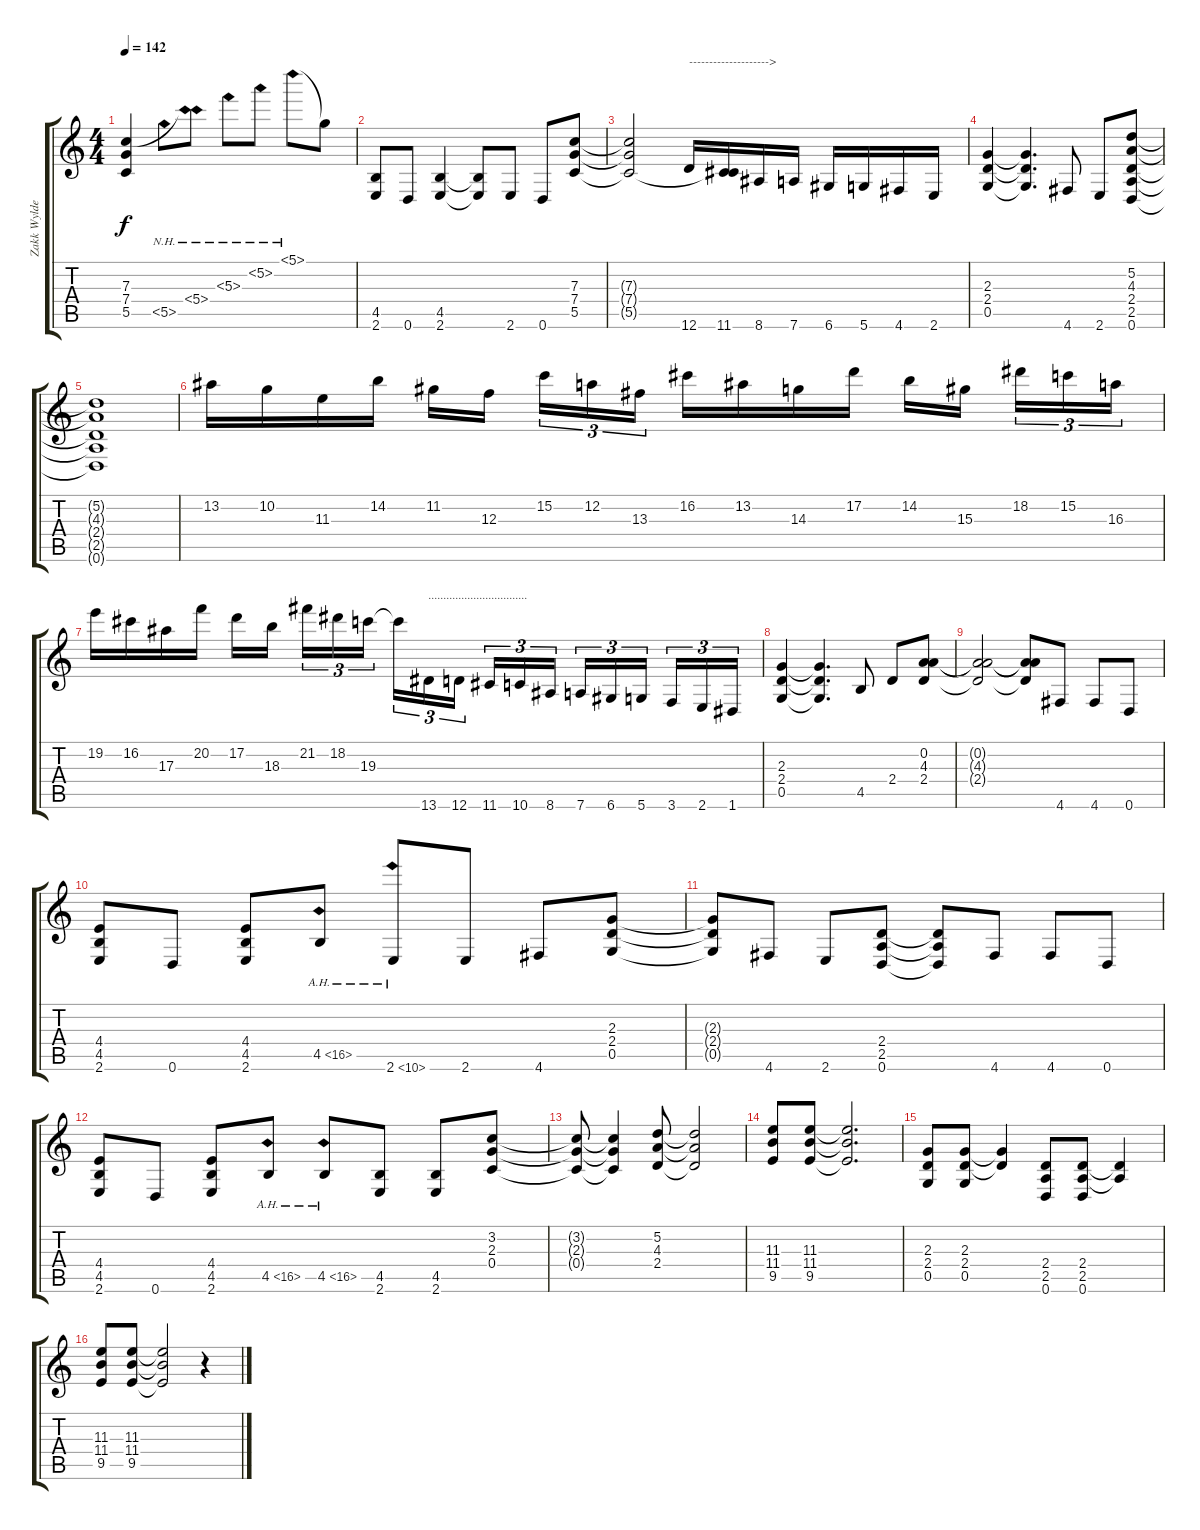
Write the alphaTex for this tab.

\track ("Zakk Wylde" "Zakk Wylde") {instrument distortionguitar}
\staff {score tabs}
\tuning (D4 A3 F3 C3 G2 D2) {hide}
\ts (4 4)
\tempo 142
\clef g2
\ks c
(7.3{t} 7.4{t} 5.5{t}).4{dy f} 5.5{nh}.8 (7.3{nh t} 5.4{nh}).8 5.3{nh}.8 5.2{nh}.8 5.1{nh}.8 5.1{t}.8 |
(4.5 2.6).8 0.6.8 (4.5 2.6).4 (4.5{t} 2.6{t}).8 2.6.8 0.6.8 (7.3 7.4 5.5).8 |
(7.3{t} 7.4{t} 5.5{t}).2 12.6.16{txt "-------------------->"} (5.5{t} 11.6).16 8.6.16 7.6.16 6.6.16 5.6.16 4.6.16 2.6.16 |
(2.3 2.4 0.5).4 (2.3{t} 2.4{t} 0.5{t}).4{d} 4.6.8 2.6.8 (5.2 4.3 2.4 2.5 0.6).8 |
(5.2{t} 4.3{t} 2.4{t} 2.5{t} 0.6{t}).1 |
13.2.16 10.2.16 11.3.16 14.2.16 11.2.16 12.3.16{beam splitsecondary} 15.2.16{tu (3 2)} 12.2.16{tu (3 2)} 13.3.16{tu (3 2)} 16.2.16 13.2.16 14.3.16 17.2.16 14.2.16 15.3.16{beam splitsecondary} 18.2.16{tu (3 2)} 15.2.16{tu (3 2)} 16.3.16{tu (3 2)} |
19.2.16 16.2.16 17.3.16 20.2.16 17.2.16 18.3.16{beam splitsecondary} 21.2.16{tu (3 2)} 18.2.16{tu (3 2)} 19.3.16{tu (3 2)} 19.3{t}.16{tu (3 2)} 13.6.16{tu (3 2) txt "................................."} 12.6.16{tu (3 2) beam splitsecondary} 11.6.16{tu (3 2)} 10.6.16{tu (3 2)} 8.6.16{tu (3 2)} 7.6.16{tu (3 2)} 6.6.16{tu (3 2)} 5.6.16{tu (3 2) beam splitsecondary} 3.6.16{tu (3 2)} 2.6.16{tu (3 2)} 1.6.16{tu (3 2)} |
(2.3 2.4 0.5).4 (2.3{t} 2.4{t} 0.5{t}).4{d} 4.5.8 2.4.8 (0.2 4.3 2.4).8 |
(0.2{t} 4.3{t} 2.4{t}).2 (0.2{t} 4.3{t} 2.4{t}).8 4.6.8 4.6.8 0.6.8 |
(4.4 4.5 2.6).8 0.6.8 (4.4 4.5 2.6).8 4.5{ah 12}.8 2.6{ah 8}.8 2.6.8 4.6.8 (2.3 2.4 0.5).8 |
(2.3{t} 2.4{t} 0.5{t}).8 4.6.8 2.6.8 (2.4 2.5 0.6).8 (2.4{t} 2.5{t} 0.6{t}).8 4.6.8 4.6.8 0.6.8 |
(4.4 4.5 2.6).8 0.6.8 (4.4 4.5 2.6).8 4.5{ah 12}.8 4.5{ah 12}.8 (4.5 2.6).8 (4.5 2.6).8 (3.2 2.3 0.4).8 |
(3.2{t} 2.3{t} 0.4{t}).8 (3.2{t} 2.3{t} 0.4{t}).4 (5.2 4.3 2.4).8 (5.2{t} 4.3{t} 2.4{t}).2 |
(11.3 11.4 9.5).8 (11.3 11.4 9.5).8 (11.3{t} 11.4{t} 9.5{t}).2{d} |
(2.3 2.4 0.5).8 (2.3 2.4 0.5).8 (2.3{t} 2.4{t}).4 (2.4 2.5 0.6).8 (2.4 2.5 0.6).8 (2.4{t} 2.5{t}).4 |
(11.3 11.4 9.5).8 (11.3 11.4 9.5).8 (11.3{t} 11.4{t} 9.5{t}).2 r.4
